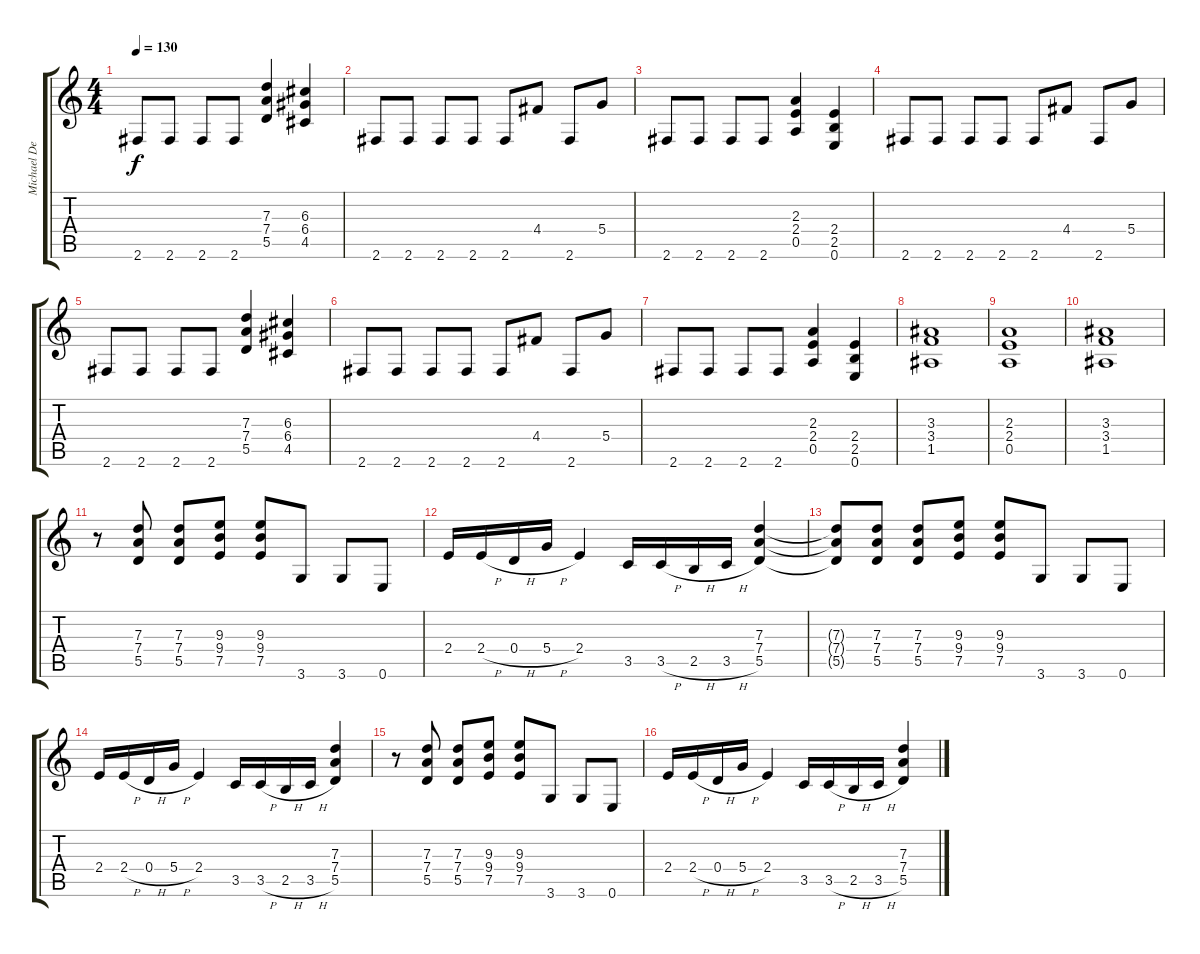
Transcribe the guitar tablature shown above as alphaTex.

\track ("Michael Denner" "Michael De") {instrument distortionguitar}
\staff {score tabs}
\tuning (E4 B3 G3 D3 A2 E2) {hide}
\ts (4 4)
\tempo 130
\clef g2
\ks c
2.6.8{dy f} 2.6.8 2.6.8 2.6.8 (7.3 7.4 5.5).4 (6.3 6.4 4.5).4 |
2.6.8 2.6.8 2.6.8 2.6.8 2.6.8 4.4.8 2.6.8 5.4.8 |
2.6.8 2.6.8 2.6.8 2.6.8 (2.3 2.4 0.5).4 (2.4 2.5 0.6).4 |
2.6.8 2.6.8 2.6.8 2.6.8 2.6.8 4.4.8 2.6.8 5.4.8 |
2.6.8 2.6.8 2.6.8 2.6.8 (7.3 7.4 5.5).4 (6.3 6.4 4.5).4 |
2.6.8 2.6.8 2.6.8 2.6.8 2.6.8 4.4.8 2.6.8 5.4.8 |
2.6.8 2.6.8 2.6.8 2.6.8 (2.3 2.4 0.5).4 (2.4 2.5 0.6).4 |
(3.3 3.4 1.5).1 |
(2.3 2.4 0.5).1 |
(3.3 3.4 1.5).1 |
r.8 (7.3 7.4 5.5).8 (7.3 7.4 5.5).8 (9.3 9.4 7.5).8 (9.3 9.4 7.5).8 3.6.8 3.6.8 0.6.8 |
2.4.16 2.4{h}.16 0.4{h}.16 5.4{h}.16 2.4.4 3.5.16 3.5{h}.16 2.5{h}.16 3.5{h}.16 (7.3 7.4 5.5).4 |
(7.3{t} 7.4{t} 5.5{t}).8 (7.3 7.4 5.5).8 (7.3 7.4 5.5).8 (9.3 9.4 7.5).8 (9.3 9.4 7.5).8 3.6.8 3.6.8 0.6.8 |
2.4.16 2.4{h}.16 0.4{h}.16 5.4{h}.16 2.4.4 3.5.16 3.5{h}.16 2.5{h}.16 3.5{h}.16 (7.3 7.4 5.5).4 |
r.8 (7.3 7.4 5.5).8 (7.3 7.4 5.5).8 (9.3 9.4 7.5).8 (9.3 9.4 7.5).8 3.6.8 3.6.8 0.6.8 |
2.4.16 2.4{h}.16 0.4{h}.16 5.4{h}.16 2.4.4 3.5.16 3.5{h}.16 2.5{h}.16 3.5{h}.16 (7.3 7.4 5.5).4
